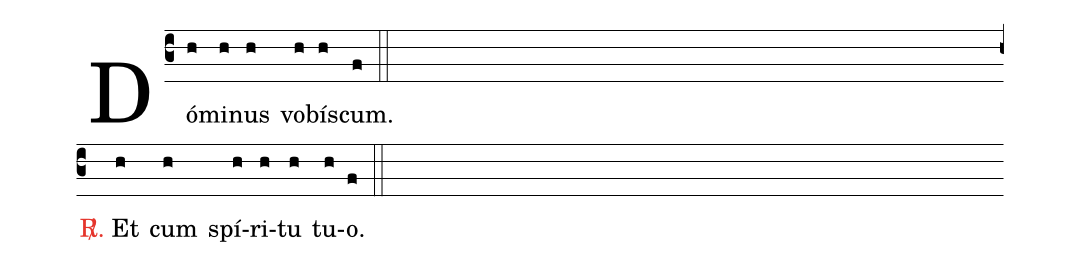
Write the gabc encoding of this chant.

%%
(c3) Dó(h)mi(h)nus(h) vo(h)bís(h)cum.(f) (::) (Z) <c><sp>R/</sp>.</c> Et(h) cum(h) spí(h)ri(h)tu(h) tu(h)o.(f) (::)
